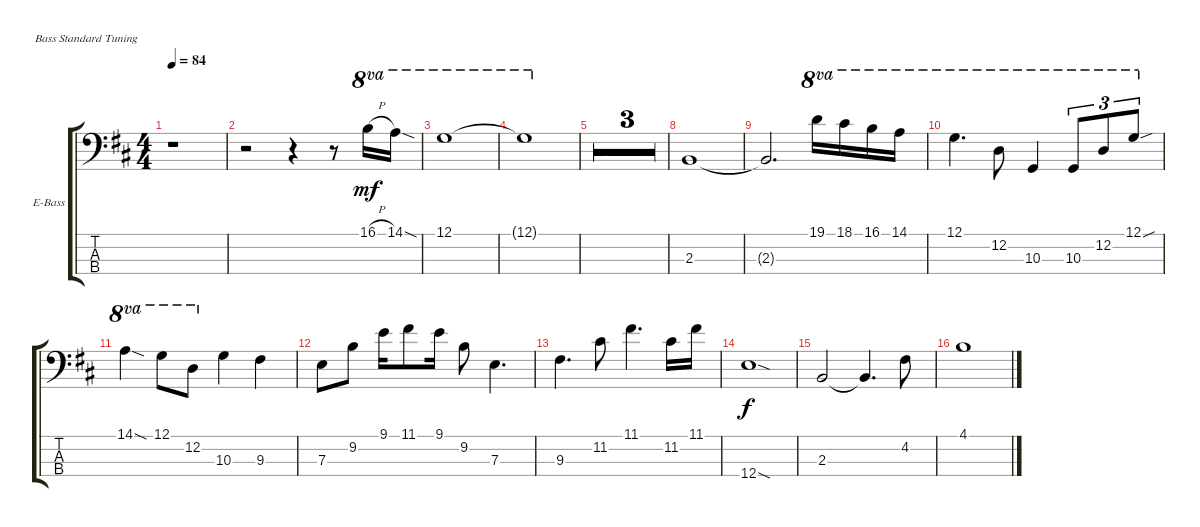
\defaultSystemsLayout 4
\bracketExtendMode groupsimilarinstruments
\firstSystemTrackNameOrientation horizontal
\otherSystemsTrackNameOrientation horizontal
\track ("Electric Bass" "E-Bass") {multiBarRest instrument electricbassfinger}
\staff {score tabs}
\tuning (G2 D2 A1 E1)
\ts (4 4)
\tempo 84
\clef f4
\ks bminor
r.1{dy mf instrument electricbassfinger} |
r.2 r.4 r.8 16.1{h}.16{ot 8va} 14.1{sod}.16{ot 8va} |
12.1.1{ot 8va} |
12.1{t}.1{ot 8va} |
r.1 |
r.1 |
r.1 |
2.3.1 |
2.3{t}.2{d} 19.1.16{ot 8va} 18.1.16{ot 8va} 16.1.16{ot 8va} 14.1.16{ot 8va} |
12.1.4{d ot 8va} 12.2.8{ot 8va} 10.3.4{ot 8va} 10.3.8{tu (3 2) ot 8va} 12.2.8{tu (3 2) ot 8va} 12.1{sou}.8{tu (3 2) ot 8va} |
14.1{sod}.4{ot 8va} 12.1.8{ot 8va} 12.2.8{ot 8va} 10.3.4 9.3.4 |
7.3.8 9.2.8 9.1.16 11.1.8 9.1.16 9.2.8 7.3.4{d} |
9.3.4{d} 11.2.8 11.1.4{d} 11.2.16 11.1.16 |
12.4{sod}.1{dy f} |
2.3.2 2.3{t}.4{d} 4.2.8 |
4.1.1
